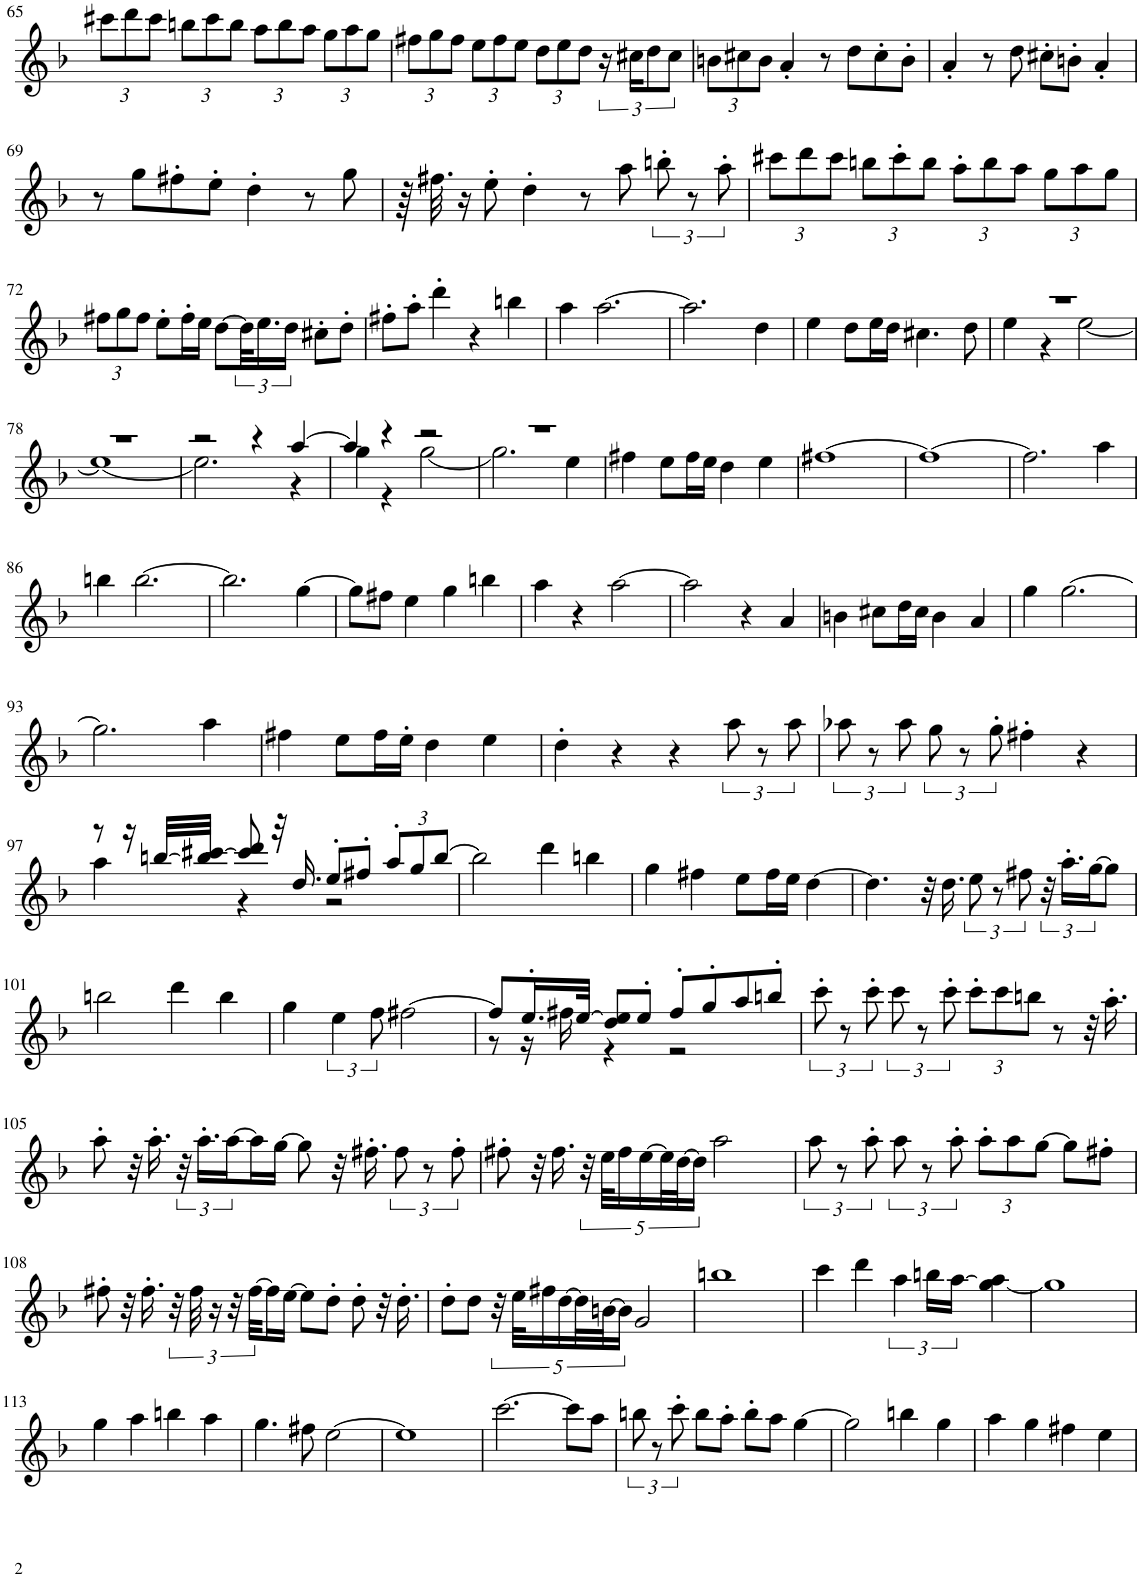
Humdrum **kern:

**kern
*part1
*staff1
*I"Sassofono contralto
!!LO:PB:g=z
*clefG2
*Trd5c9
*k[b-]
*M4/4
*Xbrackettup
=65
12ccc#X\L
12ddd\
12ccc#\J
12bbn\L
12ccc#\
12bb\J
12aa\L
12bb\
12aa\J
12gg\L
12aa\
12gg\J
=66
12ff#X\L
12gg\
12ff#\J
12ee\L
12ff#\
12ee\J
12dd\L
12ee\
12dd\J
*brackettup
24r
24cc#X\KL
12dd\
12cc#\J
=67
*Xbrackettup
12bn\L
12cc#X\
12b\J
4a'/
8r
8dd\L
8cc#'\
8b'\J
=68
4a'/
8r
8dd\
8cc#X'\L
8bn'\J
4a'/
!!LO:LB:g=z
=69
8r
8gg\L
8ff#X'\
8ee'\J
4dd'\
8r
8gg\
=70
64r
32.ff#X\
16r
8ee'\
4dd'\
8r
8aa\
*brackettup
12bbn'\
12r
12aa'\
=71
*Xbrackettup
12ccc#X\L
12ddd\
12ccc#\J
12bbn\L
12ccc#'\
12bb\J
12aa'\L
12bb\
12aa\J
12gg\L
12aa\
12gg\J
!!LO:LB:g=z
=72
12ff#X\L
12gg\
12ff#\J
8ee'\L
16ff#'\L
16ee\JJ
[8dd\L
*brackettup
48dd\KL]
24.ee\
24dd\JJ
8cc#X'\L
8dd'\J
=73
8ff#X'\L
8aa'\J
4ddd'\
4r
4bbn\
=74
4aa\
[2.aa\
=75
2.aa\]
4dd\
=76
4ee\
8dd\L
16ee\L
16dd\JJ
4.cc#X\
8dd\
=77
*^
1r	4ee\
.	4r
.	[2ee\
!!LO:LB:g=z	!!
=78	=78
1r	1ee_
=79	=79
2r	2.ee\]
4r	.
[4aa/	4r
=80	=80
4aa/]	4gg\
4r	4r
2r	[2gg\
=81	=81
1r	2.gg\]
.	4ee\
*v	*v
=82
4ff#X\
8ee\L
16ff#\L
16ee\JJ
4dd\
4ee\
=83
[1ff#X
=84
1ff#_
=85
2.ff#\]
4aa\
!!LO:LB:g=z
=86
4bbn\
[2.bb\
=87
2.bb\]
[4gg\
=88
8gg\L]
8ff#X\J
4ee\
4gg\
4bbn\
=89
4aa\
4r
[2aa\
=90
2aa\]
4r
4a/
=91
4bn\
8cc#X\L
16dd\L
16cc#\JJ
4b\
4a/
=92
4gg\
[2.gg\
!!LO:LB:g=z
=93
2.gg\]
4aa\
=94
4ff#X\
8ee\L
16ff#\L
16ee'\JJ
4dd\
4ee\
=95
4dd'\
4r
4r
12aa\
12r
12aa\
=96
12aa-X\
12r
12aa-\
12gg\
12r
12gg'\
4ff#X'\
4r
!!LO:LB:g=z
=97
*^
8r	4aa\
16r	.
[32bbn/LLL	.
32bb/] [32ccc#X/JJJ	.
8ccc#/] 8ddd/	4r
32r	.
16.dd/	.
8ee'/L	2r
8ff#X'/J	.
*Xbrackettup	*
12aa'/L	.
12gg/	.
[12bb/J	.
*v	*v
=98
2bb\]
4ddd\
4bbn\
=99
4gg\
4ff#X\
8ee\L
16ff#\L
16ee\JJ
[4dd\
=100
4.dd\]
32r
16.dd\
*brackettup
12ee\
12r
12ff#X\
48r
24.aa'\LL
[24gg\J
8gg\J]
!!LO:LB:g=z
=101
2bbn\
4ddd\
4bb\
=102
4gg\
6ee\
12ff\
[2ff#X\
=103
*^
8ff#/L]	8r
16.ee'/L	16r
.	16ff#X\
[32ee/JJk	.
8dd/ 8ee/]L	4r
8ee'/J	.
8ff#'/L	2r
8gg'/	.
8aa/	.
8bbn'/J	.
*v	*v
=104
12ccc'\
12r
12ccc'\
12ccc\
12r
12ccc'\
*Xbrackettup
12ccc'\L
12ccc\
12bbn\J
8r
32r
16.aa'\
!!LO:LB:g=z
=105
8aa'\
32r
16.aa'\
*brackettup
48r
24.aa'\LL
[24aa\
16aa\]
[16gg\JJ
8gg\]
32r
16.ff#X'\
12ff#\
12r
12ff#'\
=106
8ff#X'\
32r
16.ff#\
40r
40ee\KLL
20ff#\
[20ee\
40ee\L]
[40dd\J
20dd\JJ]
2aa\
=107
12aa\
12r
12aa'\
12aa\
12r
12aa'\
*Xbrackettup
12aa'\L
12aa\
[12gg\J
8gg\L]
8ff#X'\J
!!LO:LB:g=z
=108
8ff#X'\
32r
16.ff#'\
*brackettup
48r
48ff#\
24r
48r
[48ff#\KLL
16ff#\]
[16ee\JJ
8ee\L]
8dd'\J
8dd'\
32r
16.dd'\
=109
8dd'\L
8dd\J
40r
40ee\KLL
20ff#X\
[20dd\
40dd\L]
[40bn\J
20b\JJ]
2g/
=110
1bbn
=111
4ccc\
4ddd\
6aa\
24bbn\LL
[24aa\JJ
[4gg\ 4aa\]
=112
1gg]
!!LO:LB:g=z
=113
4gg\
4aa\
4bbn\
4aa\
=114
4.gg\
8ff#X\
[2ee\
=115
1ee]
=116
[2.ccc\
8ccc\L]
8aa\J
=117
12bbn\
12r
12ccc'\
8bb\L
8aa'\J
8bb'\L
8aa\J
[4gg\
=118
2gg\]
4bbn\
4gg\
=119
4aa\
4gg\
4ff#X\
4ee\
=
*-
